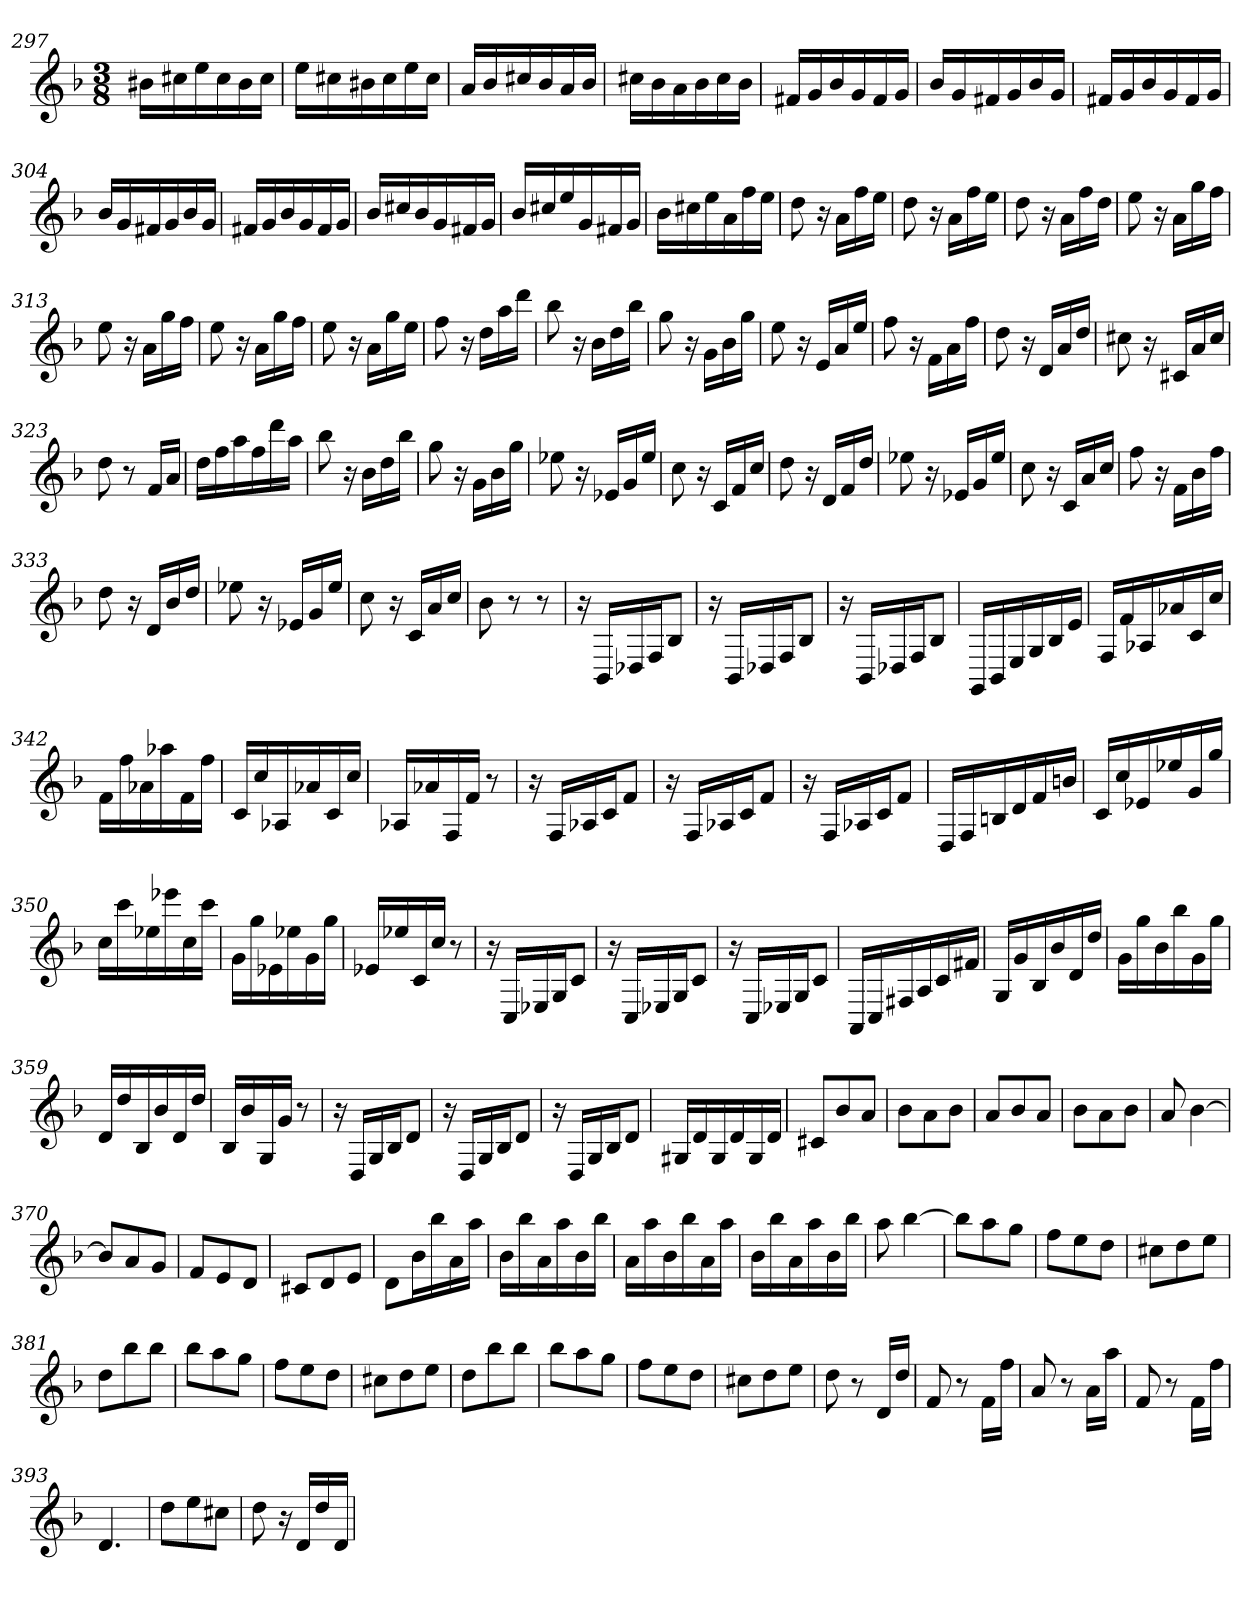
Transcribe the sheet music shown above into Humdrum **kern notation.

**kern
*part1
*staff1
*clefG2
*k[b-]
*d:
*M3/8
=297
16b#X\LL
16cc#X\
16ee\
16cc#\
16b#\
16cc#\JJ
=298
16ee\LL
16cc#X\
16b#X\
16cc#\
16ee\
16cc#\JJ
=299
16a/LL
16b-/
16cc#X/
16b-/
16a/
16b-/JJ
=300
16cc#X\LL
16b-\
16a\
16b-\
16cc#\
16b-\JJ
=301
16f#X/LL
16g/
16b-/
16g/
16f#/
16g/JJ
=302
16b-/LL
16g/
16f#X/
16g/
16b-/
16g/JJ
=303
16f#X/LL
16g/
16b-/
16g/
16f#/
16g/JJ
=304
16b-/LL
16g/
16f#X/
16g/
16b-/
16g/JJ
=305
16f#X/LL
16g/
16b-/
16g/
16f#/
16g/JJ
=306
16b-/LL
16cc#X/
16b-/
16g/
16f#X/
16g/JJ
=307
16b-/LL
16cc#X/
16ee/
16g/
16f#X/
16g/JJ
=308
16b-\LL
16cc#X\
16ee\
16a\
16ff\
16ee\JJ
=309
8dd
16r
16a\LL
16ff\
16ee\JJ
=310
8dd
16r
16a\LL
16ff\
16ee\JJ
=311
8dd
16r
16a\LL
16ff\
16dd\JJ
=312
8ee
16r
16a\LL
16gg\
16ff\JJ
=313
8ee
16r
16a\LL
16gg\
16ff\JJ
=314
8ee
16r
16a\LL
16gg\
16ff\JJ
=315
8ee
16r
16a\LL
16gg\
16ee\JJ
=316
8ff
16r
16dd\LL
16aa\
16ddd\JJ
=317
8bb-
16r
16b-\LL
16dd\
16bb-\JJ
=318
8gg
16r
16g\LL
16b-\
16gg\JJ
=319
8ee
16r
16e/LL
16a/
16ee/JJ
=320
8ff
16r
16f\LL
16a\
16ff\JJ
=321
8dd
16r
16d/LL
16a/
16dd/JJ
=322
8cc#X
16r
16c#X/LL
16a/
16cc#/JJ
=323
8dd
8r
16f/LL
16a/JJ
=324
16dd\LL
16ff\
16aa\
16ff\
16ddd\
16aa\JJ
=325
8bb-
16r
16b-\LL
16dd\
16bb-\JJ
=326
8gg
16r
16g\LL
16b-\
16gg\JJ
=327
8ee-X
16r
16e-X/LL
16g/
16ee-/JJ
=328
8cc
16r
16c/LL
16f/
16cc/JJ
=329
8dd
16r
16d/LL
16f/
16dd/JJ
=330
8ee-X
16r
16e-X/LL
16g/
16ee-/JJ
=331
8cc
16r
16c/LL
16a/
16cc/JJ
=332
8ff
16r
16f\LL
16b-\
16ff\JJ
=333
8dd
16r
16d/LL
16b-/
16dd/JJ
=334
8ee-X
16r
16e-X/LL
16g/
16ee-/JJ
=335
8cc
16r
16c/LL
16a/
16cc/JJ
=336
8b-
8r
8r
=337
16r
16BB-/LL
16D-X/
16F/J
8B-/J
=338
16r
16BB-/LL
16D-X/
16F/J
8B-/J
=339
16r
16BB-/LL
16D-X/
16F/J
8B-/J
=340
16GG/LL
16BB-/
16E/
16G/
16B-/
16e/JJ
=341
16F/LL
16f/
16A-X/
16a-X/
16c/
16cc/JJ
=342
16f\LL
16ff\
16a-X\
16aa-X\
16f\
16ff\JJ
=343
16c/LL
16cc/
16A-X/
16a-X/
16c/
16cc/JJ
=344
16A-X/LL
16a-X/
16F/
16f/JJ
8r
=345
16r
16F/LL
16A-X/
16c/J
8f/J
=346
16r
16F/LL
16A-X/
16c/J
8f/J
=347
16r
16F/LL
16A-X/
16c/J
8f/J
=348
16D/LL
16F/
16Bn/
16d/
16f/
16bn/JJ
=349
16c/LL
16cc/
16e-X/
16ee-X/
16g/
16gg/JJ
=350
16cc\LL
16ccc\
16ee-X\
16eee-X\
16cc\
16ccc\JJ
=351
16g\LL
16gg\
16e-X\
16ee-X\
16g\
16gg\JJ
=352
16e-X/LL
16ee-X/
16c/
16cc/JJ
8r
=353
16r
16C/LL
16E-X/
16G/J
8c/J
=354
16r
16C/LL
16E-X/
16G/J
8c/J
=355
16r
16C/LL
16E-X/
16G/J
8c/J
=356
16AA/LL
16C/
16F#X/
16A/
16c/
16f#X/JJ
=357
16G/LL
16g/
16B-/
16b-/
16d/
16dd/JJ
=358
16g\LL
16gg\
16b-\
16bb-\
16g\
16gg\JJ
=359
16d/LL
16dd/
16B-/
16b-/
16d/
16dd/JJ
=360
16B-/LL
16b-/
16G/
16g/JJ
8r
=361
16r
16D/LL
16G/
16B-/J
8d/J
=362
16r
16D/LL
16G/
16B-/J
8d/J
=363
16r
16D/LL
16G/
16B-/J
8d/J
=364
16G#X/LL
16d/
16G#/
16d/
16G#/
16d/JJ
=365
8c#X/L
8b-/
8a/J
=366
8b-\L
8a\
8b-\J
=367
8a/L
8b-/
8a/J
=368
8b-\L
8a\
8b-\J
=369
8a
[4b-
=370
8b-/L]
8a/
8g/J
=371
8f/L
8e/
8d/J
=372
8c#X/L
8d/
8e/J
=373
8d\L
16b-\L
16bb-\
16a\
16aa\JJ
=374
16b-\LL
16bb-\
16a\
16aa\
16b-\
16bb-\JJ
=375
16a\LL
16aa\
16b-\
16bb-\
16a\
16aa\JJ
=376
16b-\LL
16bb-\
16a\
16aa\
16b-\
16bb-\JJ
=377
8aa
[4bb-
=378
8bb-\L]
8aa\
8gg\J
=379
8ff\L
8ee\
8dd\J
=380
8cc#X\L
8dd\
8ee\J
=381
8dd\L
8bb-\
8bb-\J
=382
8bb-\L
8aa\
8gg\J
=383
8ff\L
8ee\
8dd\J
=384
8cc#X\L
8dd\
8ee\J
=385
8dd\L
8bb-\
8bb-\J
=386
8bb-\L
8aa\
8gg\J
=387
8ff\L
8ee\
8dd\J
=388
8cc#X\L
8dd\
8ee\J
=389
8dd
8r
16d/LL
16dd/JJ
=390
8f
8r
16f\LL
16ff\JJ
=391
8a
8r
16a\LL
16aa\JJ
=392
8f
8r
16f\LL
16ff\JJ
=393
4.d
=394
8dd\L
8ee\
8cc#X\J
=395
8dd
16r
16d/LL
16dd/
16d/JJ
=
*-
